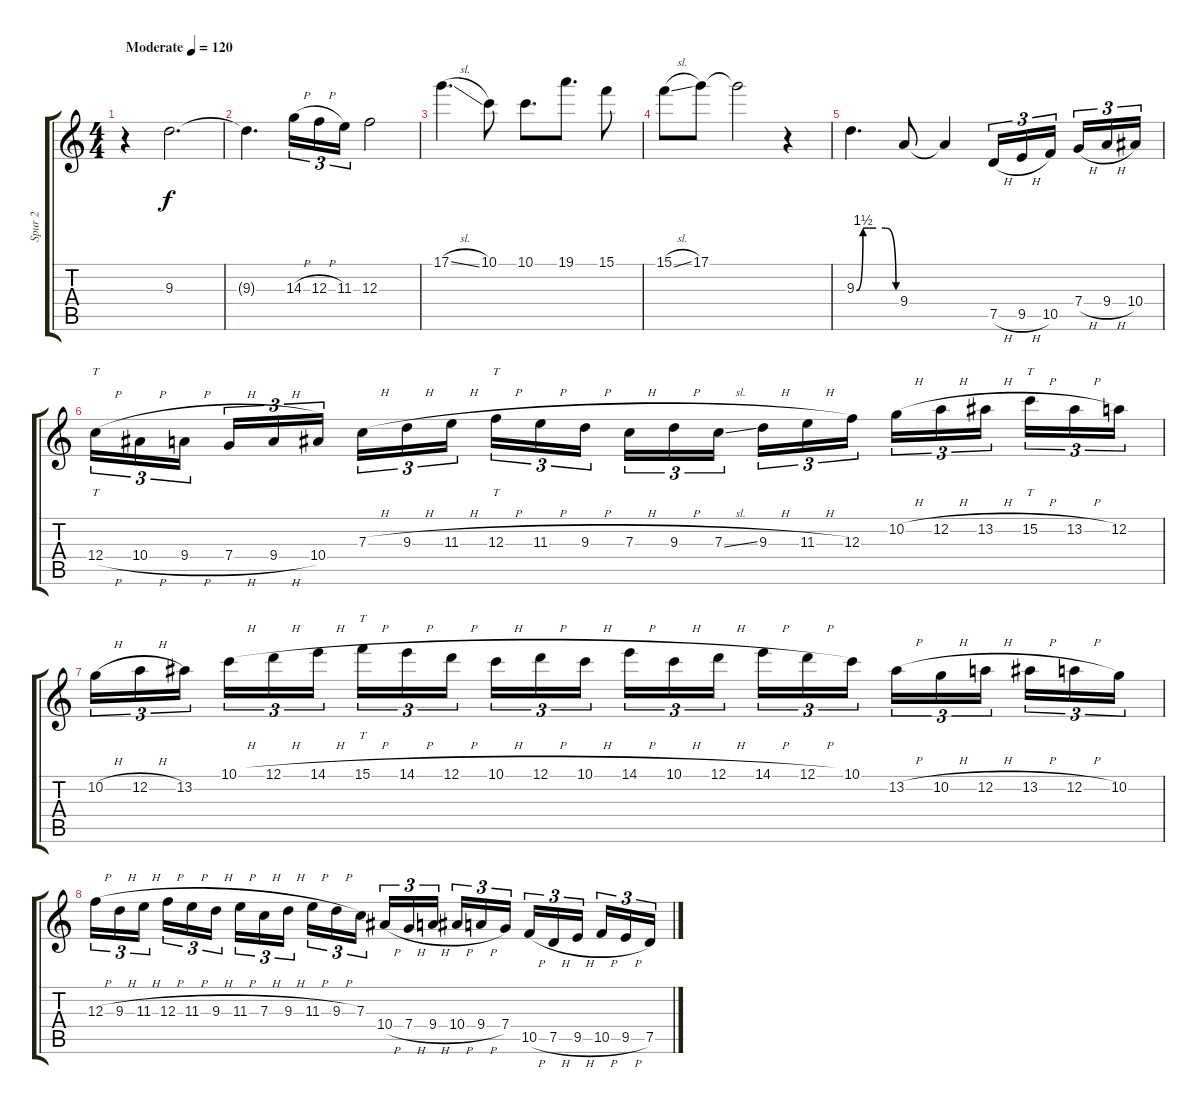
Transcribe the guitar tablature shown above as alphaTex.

\track ("Spur 2" "Spur 2") {instrument distortionguitar}
\staff {score tabs}
\tuning (D4 A3 F3 C3 G2 D2) {hide}
\ts (4 4)
\tempo (120 "Moderate")
\clef g2
\ks c
r.4{dy f instrument distortionguitar} 9.3.2{d} |
9.3{t}.4{d} 14.3{h}.16{tu (3 2)} 12.3{h}.16{tu (3 2)} 11.3.16{tu (3 2)} 12.3.2 |
17.1{sl}.4{d} 10.1.8 10.1.8{d} 19.1.8{d} 15.1.8 |
15.1{sl}.8 17.1.8 17.1{t}.2 r.4 |
9.3{be (custom 0 0 10 6 20 6 30 6 44 6 60 0)}.4{d} 9.4.8 9.4{t}.4 7.5{h}.16{tu (3 2)} 9.5{h}.16{tu (3 2)} 10.5.16{tu (3 2) beam splitsecondary} 7.4{h}.16{tu (3 2)} 9.4{h}.16{tu (3 2)} 10.4.16{tu (3 2)} |
12.4{h}.16{tt tu (3 2)} 10.4{h}.16{tu (3 2)} 9.4{h}.16{tu (3 2) beam splitsecondary} 7.4{h}.16{tu (3 2)} 9.4{h}.16{tu (3 2)} 10.4.16{tu (3 2)} 7.3{h}.16{tu (3 2)} 9.3{h}.16{tu (3 2)} 11.3{h}.16{tu (3 2) beam splitsecondary} 12.3{h}.16{tt tu (3 2)} 11.3{h}.16{tu (3 2)} 9.3{h}.16{tu (3 2)} 7.3{h}.16{tu (3 2)} 9.3{h}.16{tu (3 2)} 7.3{sl}.16{tu (3 2) beam splitsecondary} 9.3{h}.16{tu (3 2)} 11.3{h}.16{tu (3 2)} 12.3.16{tu (3 2)} 10.2{h}.16{tu (3 2)} 12.2{h}.16{tu (3 2)} 13.2{h}.16{tu (3 2) beam splitsecondary} 15.2{h}.16{tt tu (3 2)} 13.2{h}.16{tu (3 2)} 12.2.16{tu (3 2)} |
10.2{h}.16{tu (3 2)} 12.2{h}.16{tu (3 2)} 13.2.16{tu (3 2) beam splitsecondary} 10.1{h}.16{tu (3 2)} 12.1{h}.16{tu (3 2)} 14.1{h}.16{tu (3 2)} 15.1{h}.16{tt tu (3 2)} 14.1{h}.16{tu (3 2)} 12.1{h}.16{tu (3 2) beam splitsecondary} 10.1{h}.16{tu (3 2)} 12.1{h}.16{tu (3 2)} 10.1{h}.16{tu (3 2)} 14.1{h}.16{tu (3 2)} 10.1{h}.16{tu (3 2)} 12.1{h}.16{tu (3 2) beam splitsecondary} 14.1{h}.16{tu (3 2)} 12.1{h}.16{tu (3 2)} 10.1.16{tu (3 2)} 13.2{h}.16{tu (3 2)} 10.2{h}.16{tu (3 2)} 12.2{h}.16{tu (3 2) beam splitsecondary} 13.2{h}.16{tu (3 2)} 12.2{h}.16{tu (3 2)} 10.2.16{tu (3 2)} |
12.3{h}.16{tu (3 2)} 9.3{h}.16{tu (3 2)} 11.3{h}.16{tu (3 2) beam splitsecondary} 12.3{h}.16{tu (3 2)} 11.3{h}.16{tu (3 2)} 9.3{h}.16{tu (3 2)} 11.3{h}.16{tu (3 2)} 7.3{h}.16{tu (3 2)} 9.3{h}.16{tu (3 2) beam splitsecondary} 11.3{h}.16{tu (3 2)} 9.3{h}.16{tu (3 2)} 7.3.16{tu (3 2)} 10.4{h}.16{tu (3 2)} 7.4{h}.16{tu (3 2)} 9.4{h}.16{tu (3 2) beam splitsecondary} 10.4{h}.16{tu (3 2)} 9.4{h}.16{tu (3 2)} 7.4.16{tu (3 2)} 10.5{h}.16{tu (3 2)} 7.5{h}.16{tu (3 2)} 9.5{h}.16{tu (3 2) beam splitsecondary} 10.5{h}.16{tu (3 2)} 9.5{h}.16{tu (3 2)} 7.5.16{tu (3 2)}
